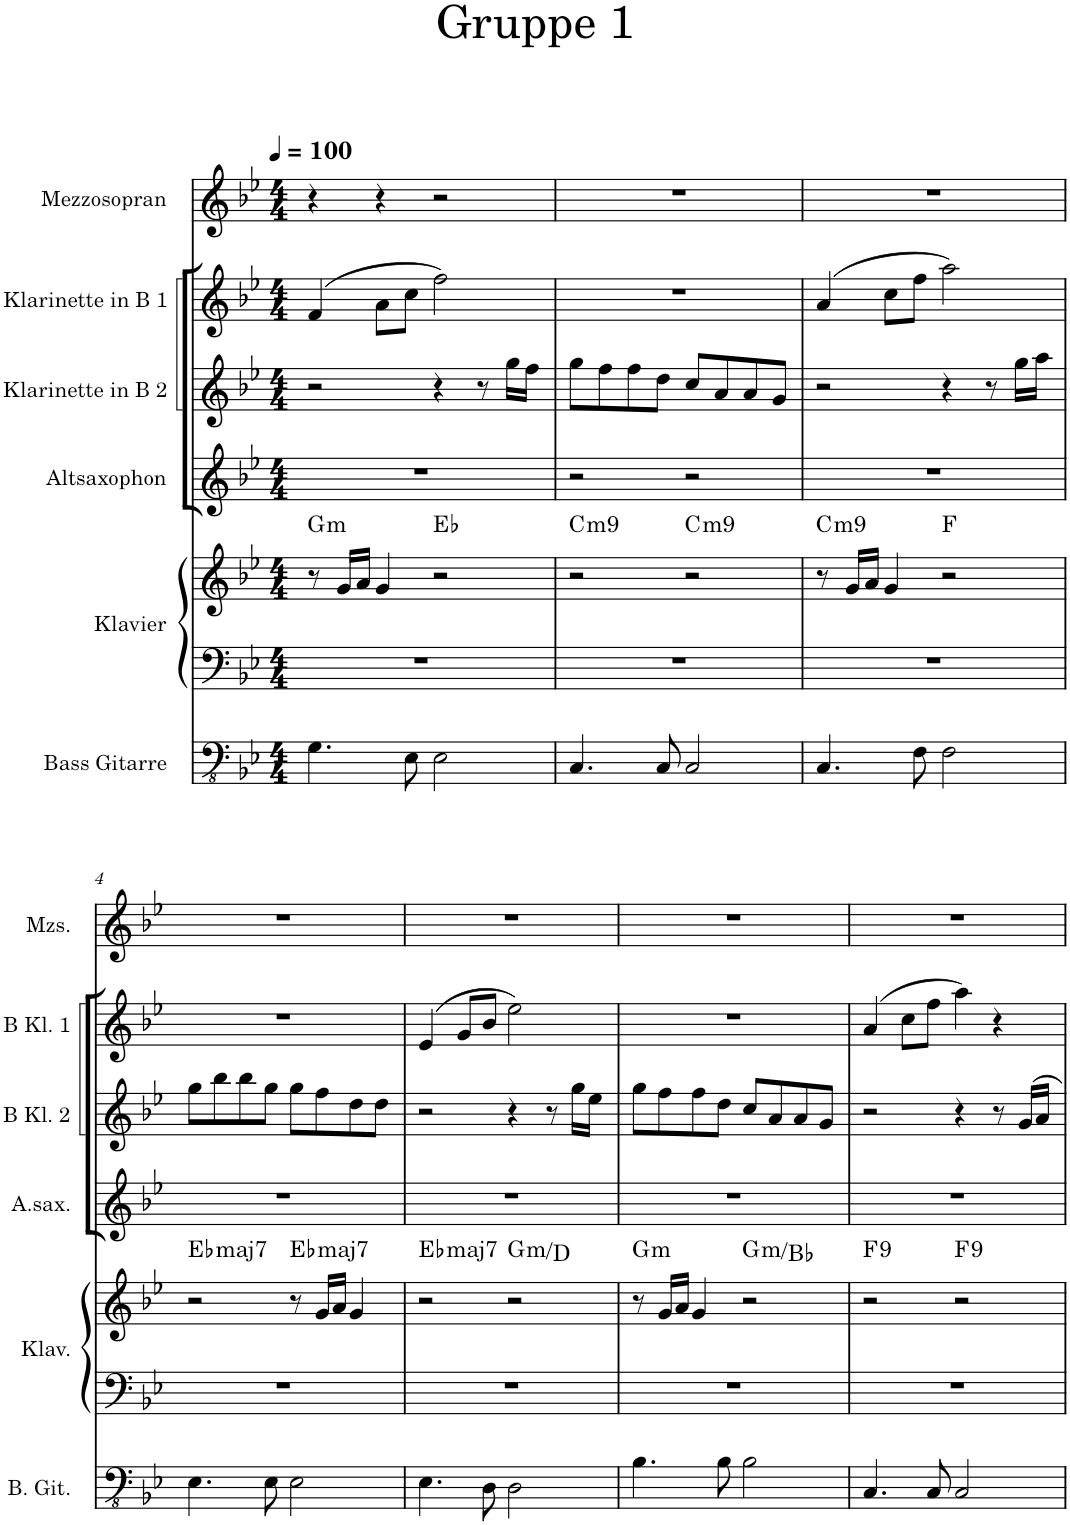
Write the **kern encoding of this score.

**kern	**kern	**kern	**harte	**kern	**kern	**kern	**kern
*part6	*part5	*part5	*part5	*part4	*part3	*part2	*part1
*staff7	*staff6	*staff5	*	*staff4	*staff3	*staff2	*staff1
*I"Bass Gitarre	*I"Klavier	*	*	*I"Altsaxophon	*I"Klarinette in B 2	*I"Klarinette in B 1	*I"Mezzosopran
*I'B. Git.	*I'Klav.	*	*	*I'A.sax.	*	*	*I'Mzs.
*clefFv4	*clefF4	*clefG2	*	*clefG2	*clefG2	*clefG2	*clefG2
*	*	*	*	*ITrd5c9	*ITrd1c2	*ITrd1c2	*
*k[b-e-]	*k[b-e-]	*k[b-e-]	*	*k[b-e-]	*k[b-e-]	*k[b-e-]	*k[b-e-]
*M4/4	*M4/4	*M4/4	*	*M4/4	*M4/4	*M4/4	*M4/4
*MM100	*MM100	*MM100	*	*MM100	*MM100	*MM100	*MM100
=1	=1	=1	=1	=1	=1	=1	=1
!	!	!	!LO:H:kt=m	!	!	!	!
4.GG\	1r	8r	G:min	1r	2r	(4f/	4r
.	.	16g/LL	.	.	.	.	.
.	.	16a/JJ	.	.	.	.	.
.	.	4g/	.	.	.	8a\L	4r
8EE-\	.	.	.	.	.	8cc\J	.
2EE-\	.	2r	Eb:maj	.	4r	2ff\)	2r
.	.	.	.	.	8r	.	.
.	.	.	.	.	16gg\LL	.	.
.	.	.	.	.	16ff\JJ	.	.
=2	=2	=2	=2	=2	=2	=2	=2
!	!	!	!LO:H:kt=m9	!	!	!	!
4.CC/	1r	2r	C:min9	2r	8gg\L	1r	1r
.	.	.	.	.	8ff\	.	.
.	.	.	.	.	8ff\	.	.
8CC/	.	.	.	.	8dd\J	.	.
!	!	!	!LO:H:kt=m9	!	!	!	!
2CC/	.	2r	C:min9	2r	8cc/L	.	.
.	.	.	.	.	8a/	.	.
.	.	.	.	.	8a/	.	.
.	.	.	.	.	8g/J	.	.
=3	=3	=3	=3	=3	=3	=3	=3
!	!	!	!LO:H:kt=m9	!	!	!	!
4.CC/	1r	8r	C:min9	1r	2r	(4a/	1r
.	.	16g/LL	.	.	.	.	.
.	.	16a/JJ	.	.	.	.	.
.	.	4g/	.	.	.	8cc\L	.
8FF\	.	.	.	.	.	8ff\J	.
2FF\	.	2r	F:maj	.	4r	2aa\)	.
.	.	.	.	.	8r	.	.
.	.	.	.	.	16gg\LL	.	.
.	.	.	.	.	16aa\JJ	.	.
!!LO:LB:g=z
=4	=4	=4	=4	=4	=4	=4	=4
!	!	!	!LO:H:kt=maj7	!	!	!	!
4.EE-\	1r	2r	Eb:maj7	1r	8gg\L	1r	1r
.	.	.	.	.	8bb-\	.	.
.	.	.	.	.	8bb-\	.	.
8EE-\	.	.	.	.	8gg\J	.	.
!	!	!	!LO:H:kt=maj7	!	!	!	!
2EE-\	.	8r	Eb:maj7	.	8gg\L	.	.
.	.	16g/LL	.	.	8ff\	.	.
.	.	16a/JJ	.	.	.	.	.
.	.	4g/	.	.	8dd\	.	.
.	.	.	.	.	8dd\J	.	.
=5	=5	=5	=5	=5	=5	=5	=5
!	!	!	!LO:H:kt=maj7	!	!	!	!
4.EE-\	1r	2r	Eb:maj7	1r	2r	(4e-/	1r
.	.	.	.	.	.	8g/L	.
8DD\	.	.	.	.	.	8b-/J	.
!	!	!	!LO:H:kt=m	!	!	!	!
2DD\	.	2r	G:min/5	.	4r	2ee-\)	.
.	.	.	.	.	8r	.	.
.	.	.	.	.	16gg\LL	.	.
.	.	.	.	.	16ee-\JJ	.	.
=6	=6	=6	=6	=6	=6	=6	=6
!	!	!	!LO:H:kt=m	!	!	!	!
4.BB-\	1r	8r	G:min	1r	8gg\L	1r	1r
.	.	16g/LL	.	.	8ff\	.	.
.	.	16a/JJ	.	.	.	.	.
.	.	4g/	.	.	8ff\	.	.
8BB-\	.	.	.	.	8dd\J	.	.
!	!	!	!LO:H:kt=m	!	!	!	!
2BB-\	.	2r	G:min/b3	.	8cc/L	.	.
.	.	.	.	.	8a/	.	.
.	.	.	.	.	8a/	.	.
.	.	.	.	.	8g/J	.	.
=7	=7	=7	=7	=7	=7	=7	=7
!	!	!	!LO:H:kt=9	!	!	!	!
4.CC/	1r	2r	F:9	1r	2r	(4a/	1r
.	.	.	.	.	.	8cc\L	.
8CC/	.	.	.	.	.	8ff\J	.
!	!	!	!LO:H:kt=9	!	!	!	!
2CC/	.	2r	F:9	.	4r	4aa\)	.
.	.	.	.	.	8r	4r	.
.	.	.	.	.	16g/LL	.	.
.	.	.	.	.	16a/JJ	.	.
=	=	=	=	=	=	=	=
*-	*-	*-	*-	*-	*-	*-	*-
